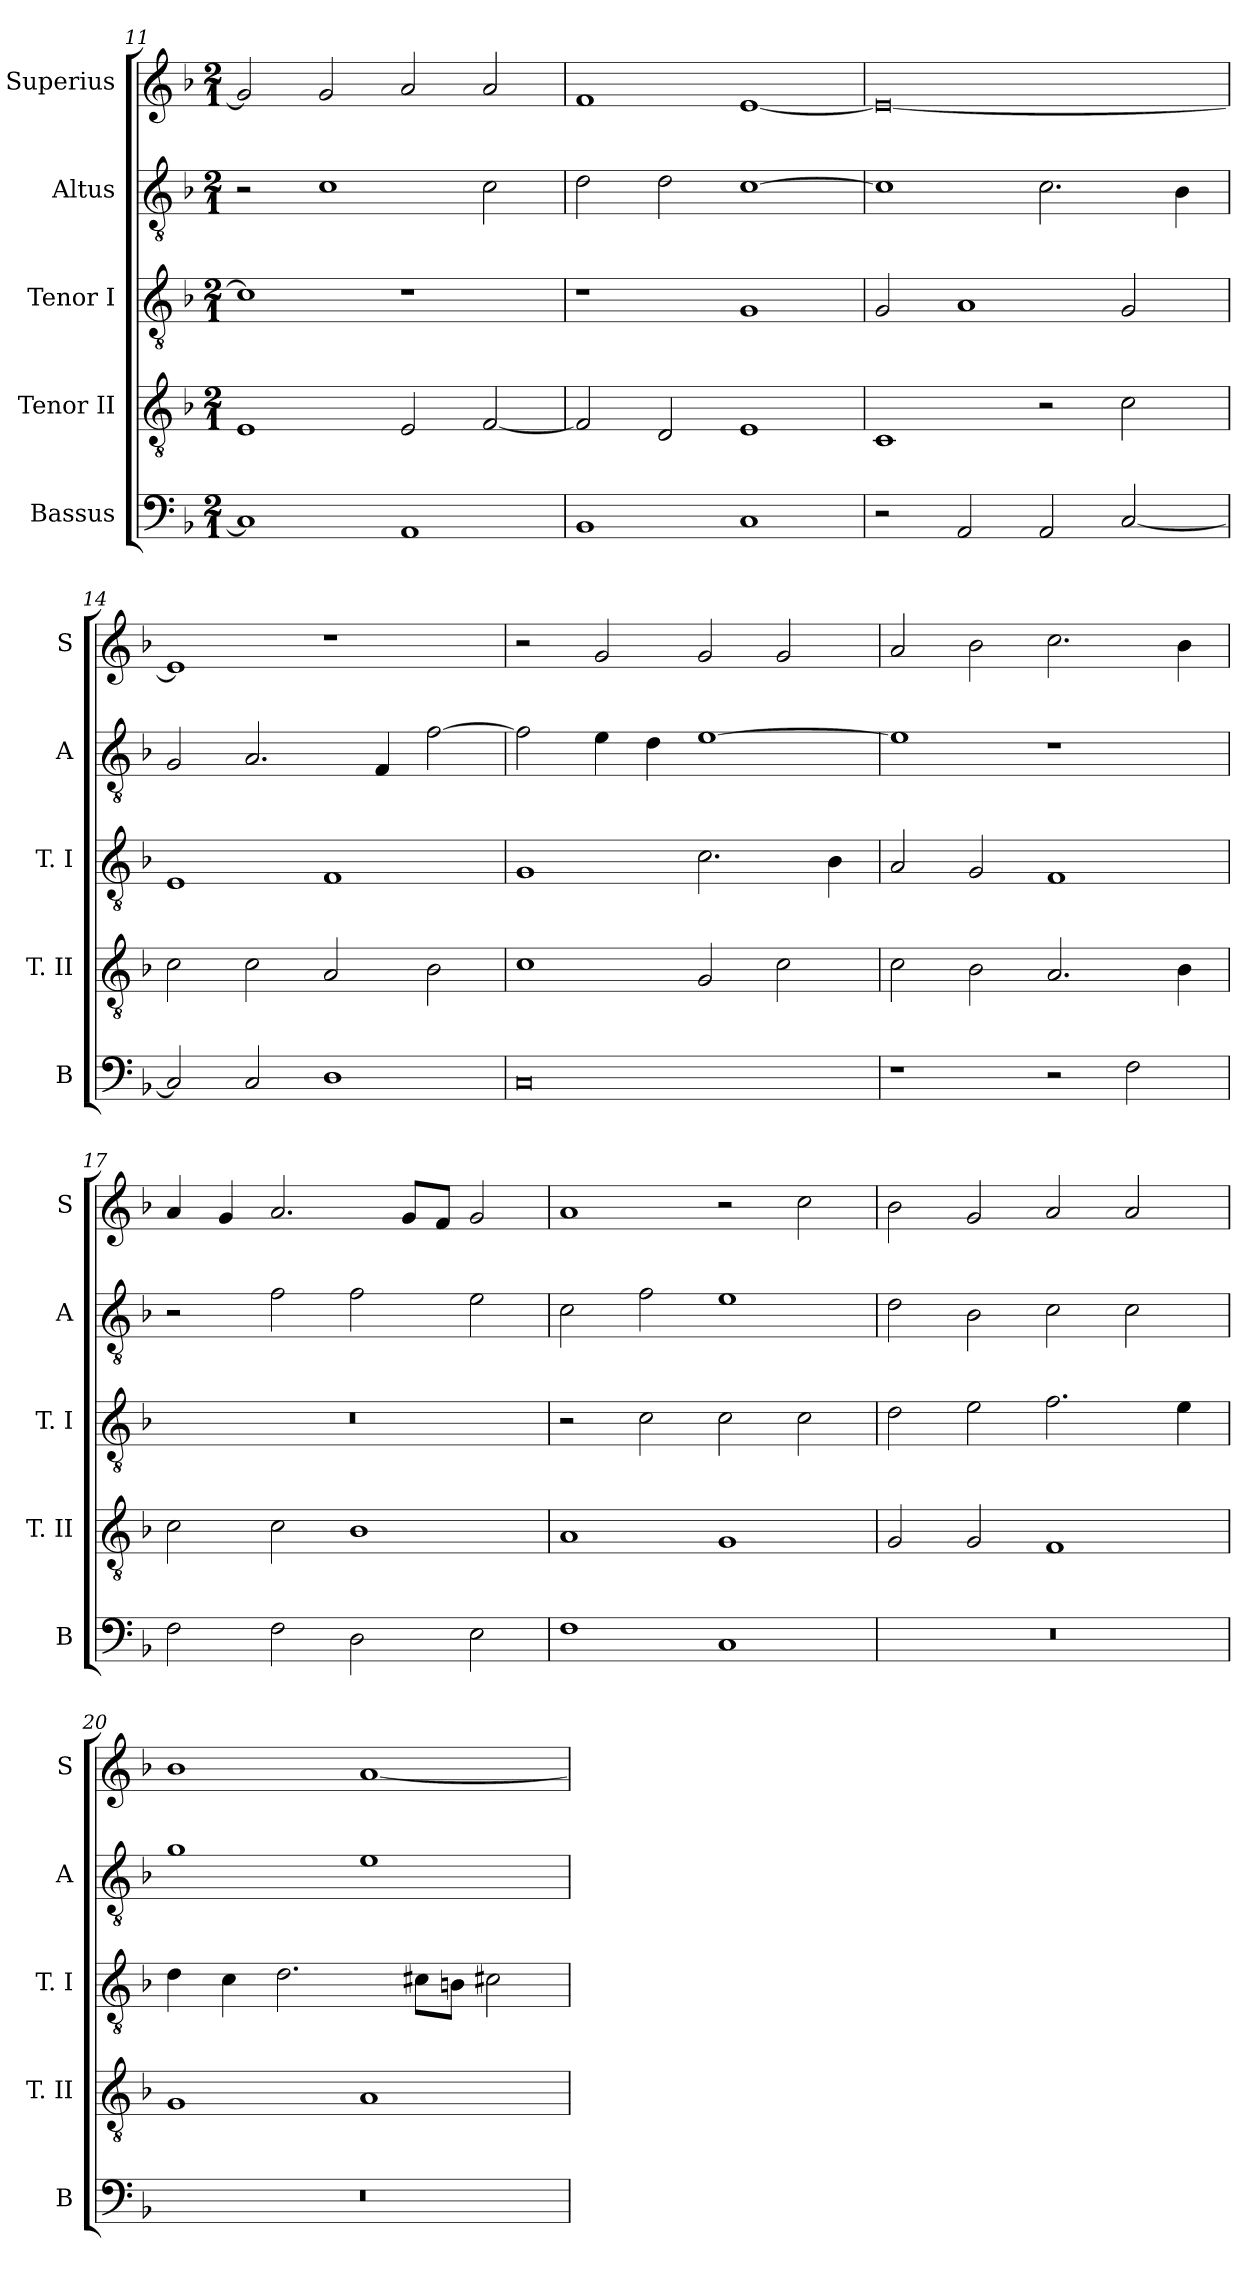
**kern	**kern	**kern	**kern	**kern
*part5	*part4	*part3	*part2	*part1
*staff5	*staff4	*staff3	*staff2	*staff1
*I"Bassus	*I"Tenor II	*I"Tenor I	*I"Altus	*I"Superius
*I'B	*I'T. II	*I'T. I	*I'A	*I'S
*clefF4	*clefGv2	*clefGv2	*clefGv2	*clefG2
*k[b-]	*k[b-]	*k[b-]	*k[b-]	*k[b-]
*F:	*F:	*F:	*F:	*F:
*M2/1	*M2/1	*M2/1	*M2/1	*M2/1
=11	=11	=11	=11	=11
1C]	1E	1c]	2r	2g]
.	.	.	1c	2g
1AA	2E	1r	.	2a
.	[2F	.	2c	2a
=12	=12	=12	=12	=12
1BB-	2F]	1r	2d	1f
.	2D	.	2d	.
1C	1E	1G	[1c	[1e
=13	=13	=13	=13	=13
2r	1C	2G	1c]	0e_
2AA	.	1A	.	.
2AA	2r	.	2.c	.
[2C	2c	2G	.	.
.	.	.	4B-	.
=14	=14	=14	=14	=14
2C]	2c	1E	2G	1e]
2C	2c	.	2.A	.
1D	2A	1F	.	1r
.	.	.	4F	.
.	2B-	.	[2f	.
=15	=15	=15	=15	=15
0C	1c	1G	2f]	2r
.	.	.	4e	2g
.	.	.	4d	.
.	2G	2.c	[1e	2g
.	2c	.	.	2g
.	.	4B-	.	.
=16	=16	=16	=16	=16
1r	2c	2A	1e]	2a
.	2B-	2G	.	2b-
2r	2.A	1F	1r	2.cc
2F	.	.	.	.
.	4B-	.	.	4b-
=17	=17	=17	=17	=17
2F	2c	0r	2r	4a
.	.	.	.	4g
2F	2c	.	2f	2.a
2D	1B-	.	2f	.
.	.	.	.	8gL
.	.	.	.	8fJ
2E	.	.	2e	2g
=18	=18	=18	=18	=18
1F	1A	2r	2c	1a
.	.	2c	2f	.
1C	1G	2c	1e	2r
.	.	2c	.	2cc
=19	=19	=19	=19	=19
0r	2G	2d	2d	2b-
.	2G	2e	2B-	2g
.	1F	2.f	2c	2a
.	.	.	2c	2a
.	.	4e	.	.
=20	=20	=20	=20	=20
0r	1G	4d	1g	1b-
.	.	4c	.	.
.	.	2.d	.	.
.	1A	.	1e	[1a
.	.	8c#XL	.	.
.	.	8BnJ	.	.
.	.	2c#X	.	.
=	=	=	=	=
*-	*-	*-	*-	*-
